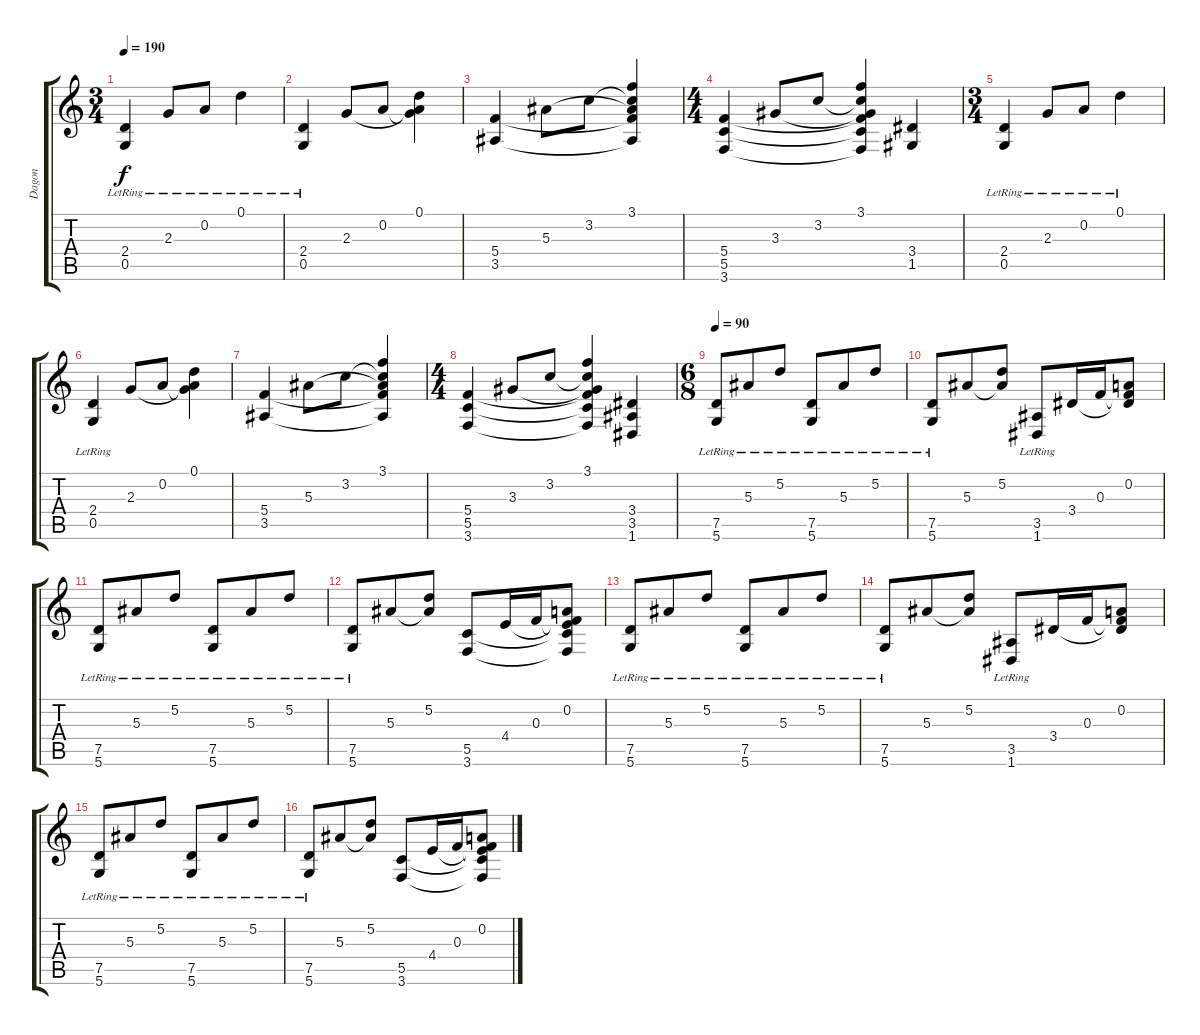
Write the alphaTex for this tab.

\track ("Dagon" "Dagon") {instrument distortionguitar}
\staff {score tabs}
\tuning (D4 A3 F3 C3 G2 D2) {hide}
\ts (3 4)
\tempo 190
\clef g2
\ks c
(2.4{lr} 0.5).4{dy f} 2.3{lr}.8 0.2{lr}.8 0.1{lr}.4 |
(2.4{lr} 0.5).4 2.3.8 0.2.8 (0.1 0.2{t} 2.3{t}).4 |
(5.4 3.5).4 5.3.8 3.2.8 (3.1 3.2{t} 5.3{t} 5.4{t} 3.5{t}).4 |
\ts (4 4)
(5.4 5.5 3.6).4 3.3.8 3.2.8 (3.1 3.2{t} 3.3{t} 5.4{t} 5.5{t} 3.6{t}).4 (3.4 1.5).4 |
\ts (3 4)
(2.4{lr} 0.5).4 2.3{lr}.8 0.2{lr}.8 0.1{lr}.4 |
(2.4{lr} 0.5).4 2.3.8 0.2.8 (0.1 0.2{t} 2.3{t}).4 |
(5.4 3.5).4 5.3.8 3.2.8 (3.1 3.2{t} 5.3{t} 5.4{t} 3.5{t}).4 |
\ts (4 4)
(5.4 5.5 3.6).4 3.3.8 3.2.8 (3.1 3.2{t} 3.3{t} 5.4{t} 5.5{t} 3.6{t}).4 (3.4 3.5 1.6).4 |
\ts (6 8)
\tempo 90
(7.5{lr} 5.6{lr}).8 5.3{lr}.8 5.2{lr}.8 (7.5{lr} 5.6{lr}).8 5.3{lr}.8 5.2{lr}.8 |
(7.5{lr} 5.6{lr}).8 5.3.8 (5.2 5.3{t}).8 (3.5{lr} 1.6{lr}).8 3.4.16 0.3.16 (0.2 0.3{t} 3.4{t}).8 |
(7.5{lr} 5.6{lr}).8 5.3{lr}.8 5.2{lr}.8 (7.5{lr} 5.6{lr}).8 5.3{lr}.8 5.2{lr}.8 |
(7.5{lr} 5.6{lr}).8 5.3.8 (5.2 5.3{t}).8 (5.5 3.6).8 4.4.16 0.3.16 (0.2 0.3{t} 4.4{t} 5.5{t} 3.6{t}).8 |
(7.5{lr} 5.6{lr}).8 5.3{lr}.8 5.2{lr}.8 (7.5{lr} 5.6{lr}).8 5.3{lr}.8 5.2{lr}.8 |
(7.5{lr} 5.6{lr}).8 5.3.8 (5.2 5.3{t}).8 (3.5{lr} 1.6{lr}).8 3.4.16 0.3.16 (0.2 0.3{t} 3.4{t}).8 |
(7.5{lr} 5.6{lr}).8 5.3{lr}.8 5.2{lr}.8 (7.5{lr} 5.6{lr}).8 5.3{lr}.8 5.2{lr}.8 |
(7.5{lr} 5.6{lr}).8 5.3.8 (5.2 5.3{t}).8 (5.5 3.6).8 4.4.16 0.3.16 (0.2 0.3{t} 4.4{t} 5.5{t} 3.6{t}).8
